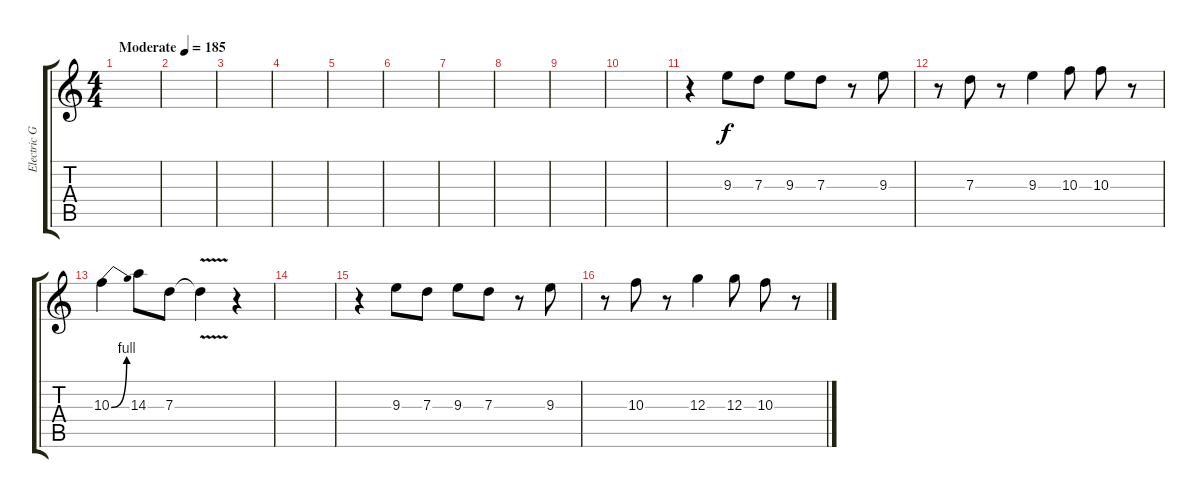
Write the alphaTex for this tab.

\track ("Electric Guitar" "Electric G") {instrument overdrivenguitar}
\staff {score tabs}
\tuning (E4 B3 G3 D3 A2 E2) {hide}
\ts (4 4)
\tempo (185 "Moderate")
\clef g2
\ks c
|
|
|
|
|
|
|
|
|
|
r.4 9.3.8 7.3.8 9.3.8 7.3.8 r.8 9.3.8 |
r.8 7.3.8 r.8 9.3.4 10.3.8 10.3.8 r.8 |
10.3{be (bend 0 0 60 4)}.4 14.3.8 7.3.8 7.3{v t}.4 r.4 |
|
r.4 9.3.8 7.3.8 9.3.8 7.3.8 r.8 9.3.8 |
r.8 10.3.8 r.8 12.3.4 12.3.8 10.3.8 r.8
